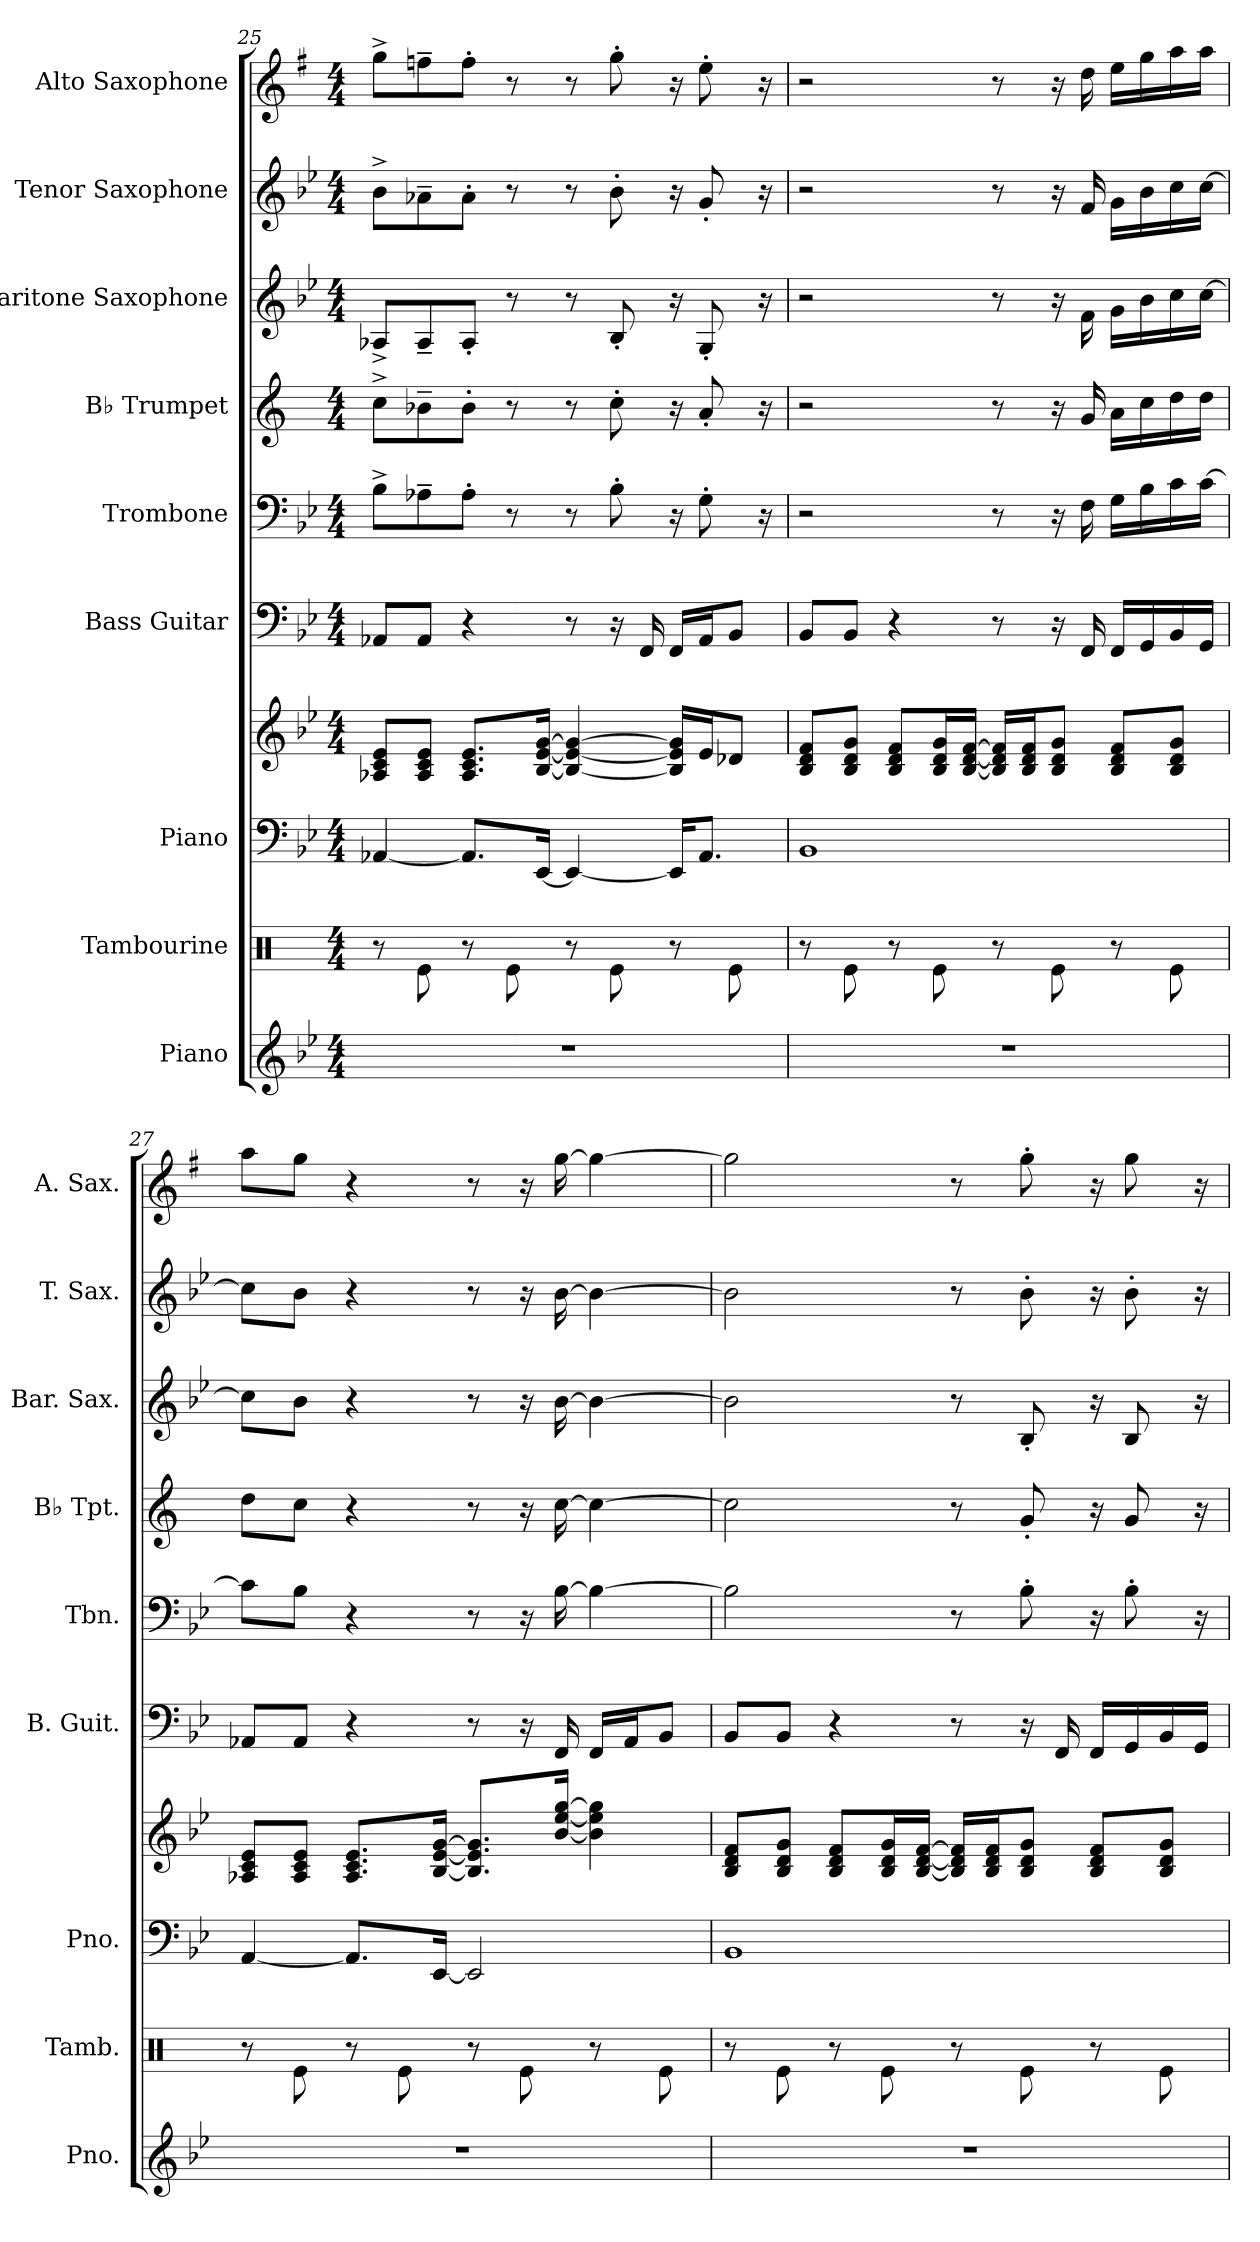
**kern	**kern	**kern	**kern	**kern	**kern	**kern	**kern	**kern	**kern
*part9	*part8	*part7	*part7	*part6	*part5	*part4	*part3	*part2	*part1
*staff10	*staff9	*staff8	*staff7	*staff6	*staff5	*staff4	*staff3	*staff2	*staff1
*I"Piano	*I"Tambourine	*I"Piano	*	*I"Bass Guitar	*I"Trombone	*I"B♭ Trumpet	*I"Baritone Saxophone	*I"Tenor Saxophone	*I"Alto Saxophone
*I'Pno.	*I'Tamb.	*I'Pno.	*	*I'B. Guit.	*I'Tbn.	*I'B♭ Tpt.	*I'Bar. Sax.	*I'T. Sax.	*I'A. Sax.
!!LO:PB:g=z
*clefG2	*clefX	*clefF4	*clefG2	*clefF4	*clefF4	*clefG2	*clefG2	*clefG2	*clefG2
*	*	*	*	*ITrd7c12	*	*ITrd1c2	*ITrd12c21	*ITrd8c14	*ITrd5c9
*k[b-e-]	*k[]	*k[b-e-]	*k[b-e-]	*k[b-e-]	*k[b-e-]	*k[b-e-]	*k[b-e-]	*k[b-e-]	*k[b-e-]
*M4/4	*M4/4	*M4/4	*M4/4	*M4/4	*M4/4	*M4/4	*M4/4	*M4/4	*M4/4
=25	=25	=25	=25	=25	=25	=25	=25	=25	=25
1r	8r	[4AA-X/	8A-X/ 8c/ 8e-/L	8AAA-X/L	8B-^\L	8b-^\L	8AA-X^/L	8B-^\L	8b-^\L
.	8Re\	.	8A-/ 8c/ 8e-/J	8AAA-/J	8A-X~\	8a-X~\	8AA-~/	8A-X~\	8a-X~\
.	8r	8.AA-/L]	8.A-/ 8.c/ 8.e-/L	4r	8A-'\J	8a-'\J	8AA-'/J	8A-'\J	8a-'\J
.	8Re\	.	.	.	8r	8r	8r	8r	8r
.	.	[16EE-/Jk	[16B-/ [16e-/ [16g/Jk	.	.	.	.	.	.
.	8r	4EE-/_	4B-/_ 4e-/_ 4g/_	8r	8r	8r	8r	8r	8r
.	8Re\	.	.	16r	8B-'\	8b-'\	8BB-'/	8B-'\	8b-'\
.	.	.	.	16FFF/	.	.	.	.	.
.	8r	16EE-/KL]	16B-/] 16e-/] 16g/]LL	16FFF/LL	16r	16r	16r	16r	16r
.	.	8.AA-/J	16e-/J	16AAA-/J	8G'\	8g'/	8GG'/	8G'/	8g'\
.	8Re\	.	8d-X/J	8BBB-/J	.	.	.	.	.
.	.	.	.	.	16r	16r	16r	16r	16r
=26	=26	=26	=26	=26	=26	=26	=26	=26	=26
1r	8r	1BB-	8B-/ 8d/ 8f/L	8BBB-/L	2r	2r	2r	2r	2r
.	8Re\	.	8B-/ 8d/ 8g/J	8BBB-/J	.	.	.	.	.
.	8r	.	8B-/ 8d/ 8f/L	4r	.	.	.	.	.
.	8Re\	.	16B-/ 16d/ 16g/L	.	.	.	.	.	.
.	.	.	[16B-/ [16d/ [16f/JJ	.	.	.	.	.	.
.	8r	.	16B-/] 16d/] 16f/]LL	8r	8r	8r	8r	8r	8r
.	.	.	16B-/ 16d/ 16f/J	.	.	.	.	.	.
.	8Re\	.	8B-/ 8d/ 8g/J	16r	16r	16r	16r	16r	16r
.	.	.	.	16FFF/	16F\	16f/	16F\	16F/	16f\
.	8r	.	8B-/ 8d/ 8f/L	16FFF/LL	16G\LL	16g\LL	16G\LL	16G\LL	16g\LL
.	.	.	.	16GGG/	16B-\	16b-\	16B-\	16B-\	16b-\
.	8Re\	.	8B-/ 8d/ 8g/J	16BBB-/	16c\	16cc\	16c\	16c\	16cc\
.	.	.	.	16GGG/JJ	[16c\JJ	16cc\JJ	[16c\JJ	[16c\JJ	16cc\JJ
!!LO:PB:g=z
=27	=27	=27	=27	=27	=27	=27	=27	=27	=27
1r	8r	[4AA/	8A-X/ 8c/ 8e-/L	8AAA-X/L	8c\L]	8cc\L	8c\L]	8c\L]	8cc\L
.	8Re\	.	8A-/ 8c/ 8e-/J	8AAA-/J	8B-\J	8b-\J	8B-\J	8B-\J	8b-\J
.	8r	8.AA/L]	8.A-/ 8.c/ 8.e-/L	4r	4r	4r	4r	4r	4r
.	8Re\	.	.	.	.	.	.	.	.
.	.	[16EE-/Jk	[16B-/ [16e-/ [16g/Jk	.	.	.	.	.	.
.	8r	2EE-/]	8.B-/] 8.e-/] 8.g/]L	8r	8r	8r	8r	8r	8r
.	8Re\	.	.	16r	16r	16r	16r	16r	16r
.	.	.	[16b-/ [16ee-/ [16gg/Jk	16FFF/	[16B-\	[16b-\	[16B-\	[16B-\	[16b-\
.	8r	.	4b-\] 4ee-\] 4gg\]	16FFF/LL	4B-\_	4b-\_	4B-\_	4B-\_	4b-\_
.	.	.	.	16AAA-/J	.	.	.	.	.
.	8Re\	.	.	8BBB-/J	.	.	.	.	.
=28	=28	=28	=28	=28	=28	=28	=28	=28	=28
1r	8r	1BB-	8B-/ 8d/ 8f/L	8BBB-/L	2B-\]	2b-\]	2B-\]	2B-\]	2b-\]
.	8Re\	.	8B-/ 8d/ 8g/J	8BBB-/J	.	.	.	.	.
.	8r	.	8B-/ 8d/ 8f/L	4r	.	.	.	.	.
.	8Re\	.	16B-/ 16d/ 16g/L	.	.	.	.	.	.
.	.	.	[16B-/ [16d/ [16f/JJ	.	.	.	.	.	.
.	8r	.	16B-/] 16d/] 16f/]LL	8r	8r	8r	8r	8r	8r
.	.	.	16B-/ 16d/ 16f/J	.	.	.	.	.	.
.	8Re\	.	8B-/ 8d/ 8g/J	16r	8B-'\	8f'/	8BB-'/	8B-'\	8b-'\
.	.	.	.	16FFF/	.	.	.	.	.
.	8r	.	8B-/ 8d/ 8f/L	16FFF/LL	16r	16r	16r	16r	16r
.	.	.	.	16GGG/	8B-'\	8f/	8BB-/	8B-'\	8b-\
.	8Re\	.	8B-/ 8d/ 8g/J	16BBB-/	.	.	.	.	.
.	.	.	.	16GGG/JJ	16r	16r	16r	16r	16r
=	=	=	=	=	=	=	=	=	=
*-	*-	*-	*-	*-	*-	*-	*-	*-	*-
